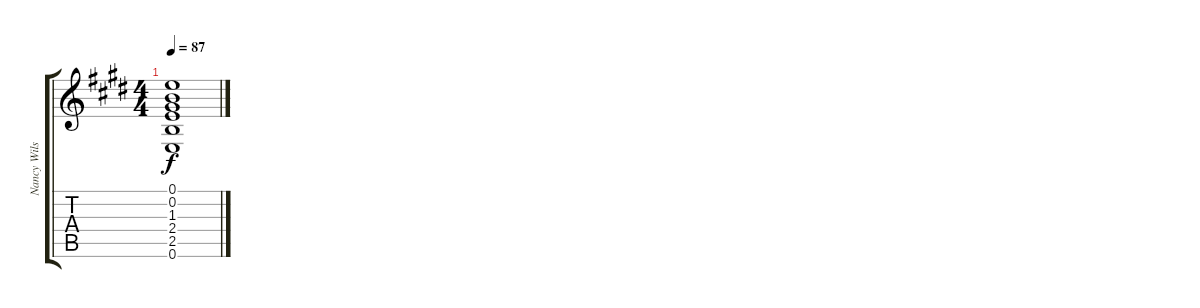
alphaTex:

\track ("Nancy Wilson Guitar" "Nancy Wils") {instrument overdrivenguitar}
\staff {score tabs}
\tuning (E4 B3 G3 D3 A2 E2) {hide}
\ts (4 4)
\tempo 87
\clef g2
\ks e
(0.1{t} 0.2{t} 1.3{t} 2.4{t} 2.5{t} 0.6{t}).1{dy f}
